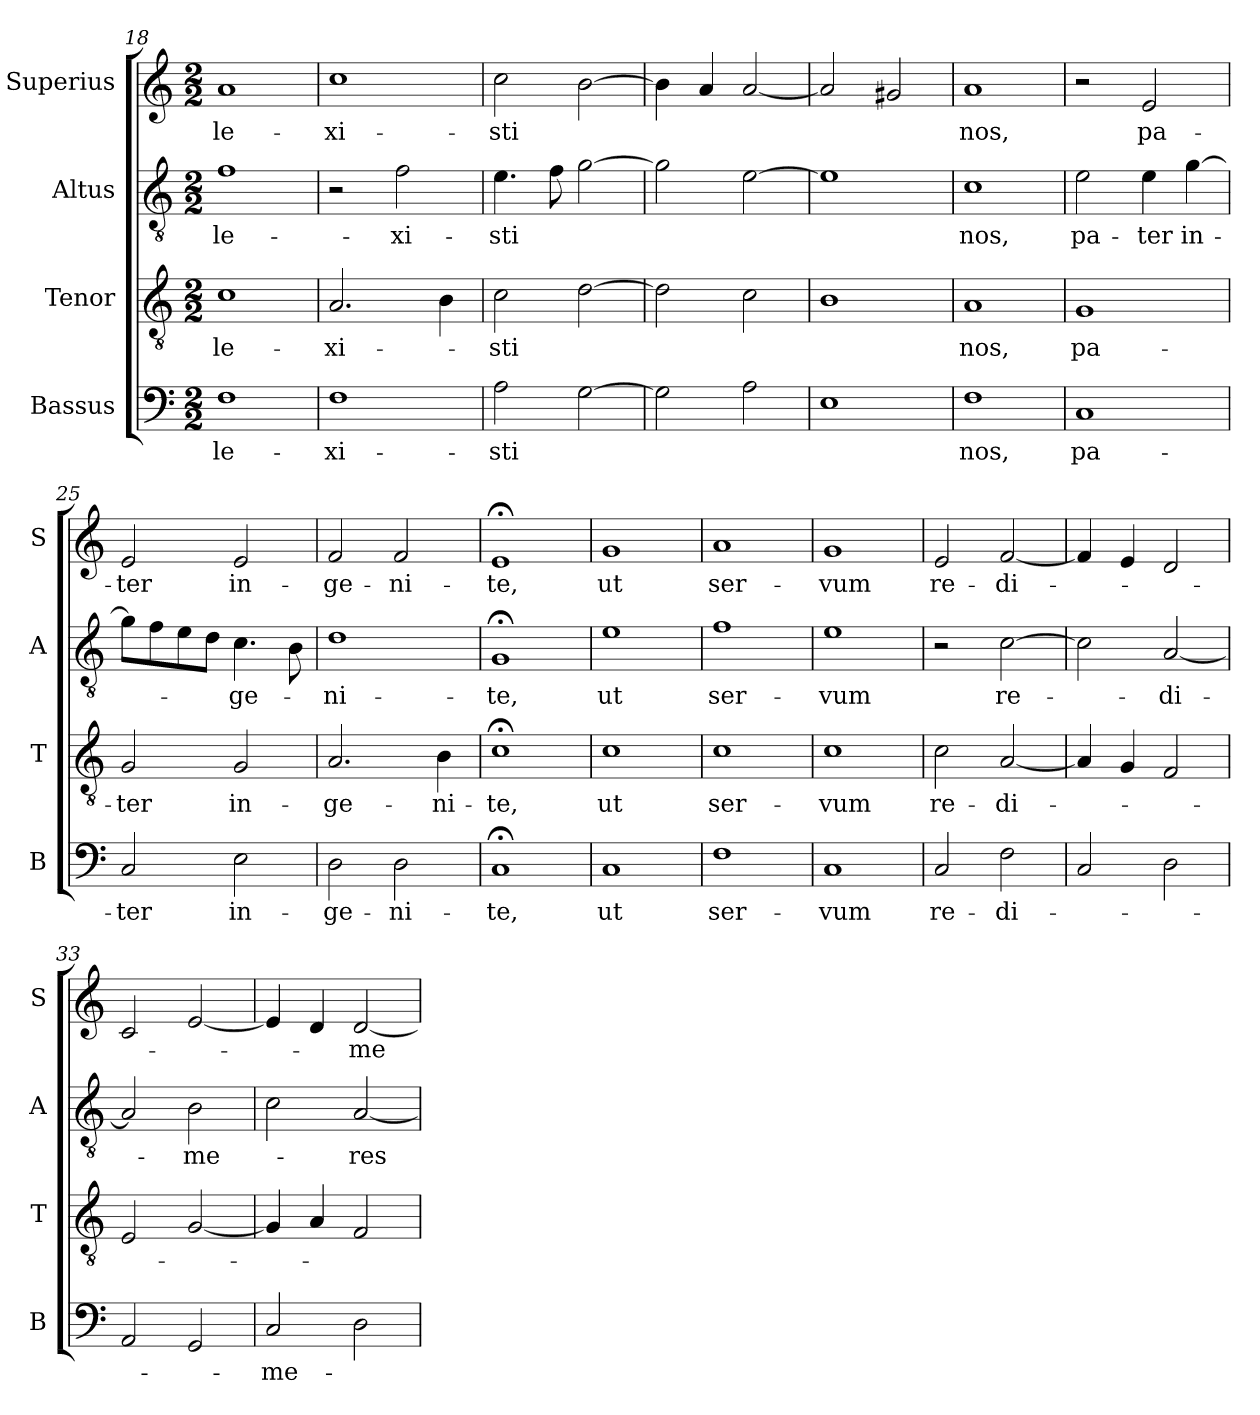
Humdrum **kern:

**kern	**text	**kern	**text	**kern	**text	**kern	**text
*part4	*part4	*part3	*part3	*part2	*part2	*part1	*part1
*staff4	*staff4	*staff3	*staff3	*staff2	*staff2	*staff1	*staff1
*I"Bassus	*	*I"Tenor	*	*I"Altus	*	*I"Superius	*
*I'B	*	*I'T	*	*I'A	*	*I'S	*
*clefF4	*	*clefGv2	*	*clefGv2	*	*clefG2	*
*k[]	*	*k[]	*	*k[]	*	*k[]	*
*M2/2	*	*M2/2	*	*M2/2	*	*M2/2	*
=18	=18	=18	=18	=18	=18	=18	=18
!	!LO:LY:i	!	!LO:LY:i	!	!LO:LY:i	!	!
1F	-le-	1c	-le-	1f	-le-	1a	-le-
=19	=19	=19	=19	=19	=19	=19	=19
!	!LO:LY:i	!	!LO:LY:i	!	!	!	!
1F	-xi-	2.A	-xi-	2r	.	1cc	-xi-
!	!	!	!	!	!LO:LY:i	!	!
.	.	.	.	2f	-xi-	.	.
.	.	4B	.	.	.	.	.
=20	=20	=20	=20	=20	=20	=20	=20
!	!LO:LY:i	!	!LO:LY:i	!	!LO:LY:i	!	!
2A	-sti	2c	-sti	4.e	-sti	2cc	-sti
.	.	.	.	8f	.	.	.
[2G	.	[2d	.	[2g	.	[2b	.
=21	=21	=21	=21	=21	=21	=21	=21
2G]	.	2d]	.	2g]	.	4b]	.
.	.	.	.	.	.	4a	.
2A	.	2c	.	[2e	.	[2a	.
=22	=22	=22	=22	=22	=22	=22	=22
1E	.	1B	.	1e]	.	2a]	.
.	.	.	.	.	.	2g#X	.
=23	=23	=23	=23	=23	=23	=23	=23
!	!LO:LY:i	!	!LO:LY:i	!	!LO:LY:i	!	!
1F	nos,	1A	nos,	1c	nos,	1a	nos,
=24	=24	=24	=24	=24	=24	=24	=24
!	!LO:LY:i	!	!LO:LY:i	!	!LO:LY:i	!	!
1C	pa-	1G	pa-	2e	pa-	2r	.
!	!	!	!	!	!LO:LY:i	!	!
.	.	.	.	4e	-ter	2e	pa-
!	!	!	!	!	!LO:LY:i	!	!
.	.	.	.	[4g	in-	.	.
=25	=25	=25	=25	=25	=25	=25	=25
!	!LO:LY:i	!	!LO:LY:i	!	!	!	!
2C	-ter	2G	-ter	8gL]	.	2e	-ter
.	.	.	.	8f	.	.	.
.	.	.	.	8e	.	.	.
.	.	.	.	8dJ	.	.	.
!	!LO:LY:i	!	!LO:LY:i	!	!LO:LY:i	!	!
2E	in-	2G	in-	4.c	-ge-	2e	in-
.	.	.	.	8B	.	.	.
=26	=26	=26	=26	=26	=26	=26	=26
!	!LO:LY:i	!	!LO:LY:i	!	!LO:LY:i	!	!
2D	-ge-	2.A	-ge-	1d	-ni-	2f	-ge-
!	!LO:LY:i	!	!	!	!	!	!
2D	-ni-	.	.	.	.	2f	-ni-
!	!	!	!LO:LY:i	!	!	!	!
.	.	4B	-ni-	.	.	.	.
=27	=27	=27	=27	=27	=27	=27	=27
!	!LO:LY:i	!	!LO:LY:i	!	!LO:LY:i	!	!
1C;<	-te,	1c;<	-te,	1G;<	-te,	1e;<	-te,
=28	=28	=28	=28	=28	=28	=28	=28
!	!LO:LY:i	!	!LO:LY:i	!	!LO:LY:i	!	!
1C	ut	1c	ut	1e	ut	1g	ut
=29	=29	=29	=29	=29	=29	=29	=29
!	!LO:LY:i	!	!LO:LY:i	!	!LO:LY:i	!	!
1F	ser-	1c	ser-	1f	ser-	1a	ser-
=30	=30	=30	=30	=30	=30	=30	=30
!	!LO:LY:i	!	!LO:LY:i	!	!LO:LY:i	!	!
1C	-vum	1c	-vum	1e	-vum	1g	-vum
=31	=31	=31	=31	=31	=31	=31	=31
!	!LO:LY:i	!	!LO:LY:i	!	!	!	!
2C	re-	2c	re-	2r	.	2e	re-
!	!LO:LY:i	!	!LO:LY:i	!	!LO:LY:i	!	!
2F	-di-	[2A	-di-	[2c	re-	[2f	-di-
=32	=32	=32	=32	=32	=32	=32	=32
2C	.	4A]	.	2c]	.	4f]	.
.	.	4G	.	.	.	4e	.
!	!	!	!	!	!LO:LY:i	!	!
2D	.	2F	.	[2A	-di-	2d	.
=33	=33	=33	=33	=33	=33	=33	=33
2AA	.	2E	.	2A]	.	2c	.
!	!	!	!	!	!LO:LY:i	!	!
2GG	.	[2G	.	2B	-me-	[2e	.
=34	=34	=34	=34	=34	=34	=34	=34
!	!LO:LY:i	!	!	!	!	!	!
2C	-me-	4G]	.	2c	.	4e]	.
.	.	4A	.	.	.	4d	.
!	!	!	!	!	!LO:LY:i	!	!
2D	.	2F	.	[2A	-res	[2d	-me-
=	=	=	=	=	=	=	=
*-	*-	*-	*-	*-	*-	*-	*-
